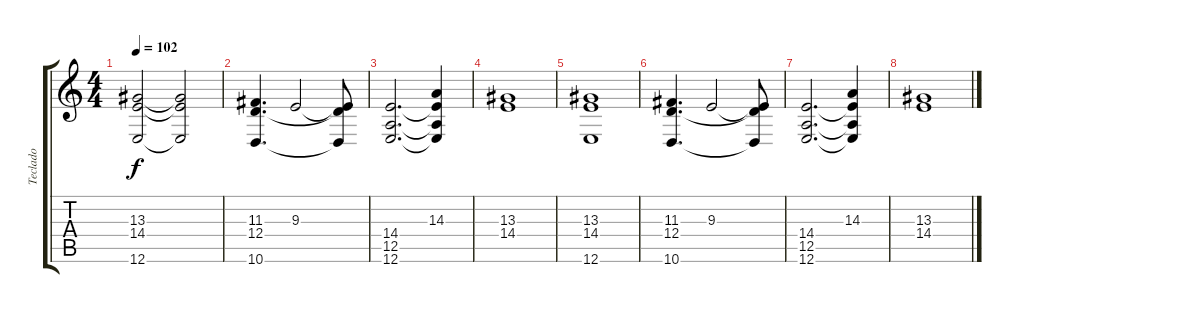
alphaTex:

\track ("Teclado" "Teclado") {instrument electricpiano1}
\staff {score tabs}
\tuning (E4 B3 G3 D3 A2 E2) {hide}
\ts (4 4)
\tempo 102
\clef g2
\ks c
(13.3 14.4 12.6).2{dy f} (13.3{t} 14.4{t} 12.6{t}).2{volume 10} |
(11.3 12.4 10.6).4{d volume 2} 9.3.2 (9.3{t} 12.4{t} 10.6{t}).8 |
(14.4 12.5 12.6).2{d} (14.3 14.4{t} 12.5{t} 12.6{t}).4 |
(13.3 14.4).1 |
(13.3 14.4 12.6).1 |
(11.3 12.4 10.6).4{d} 9.3.2 (9.3{t} 12.4{t} 10.6{t}).8{volume 2} |
(14.4 12.5 12.6).2{d volume 0} (14.3 14.4{t} 12.5{t} 12.6{t}).4 |
(13.3 14.4).1
